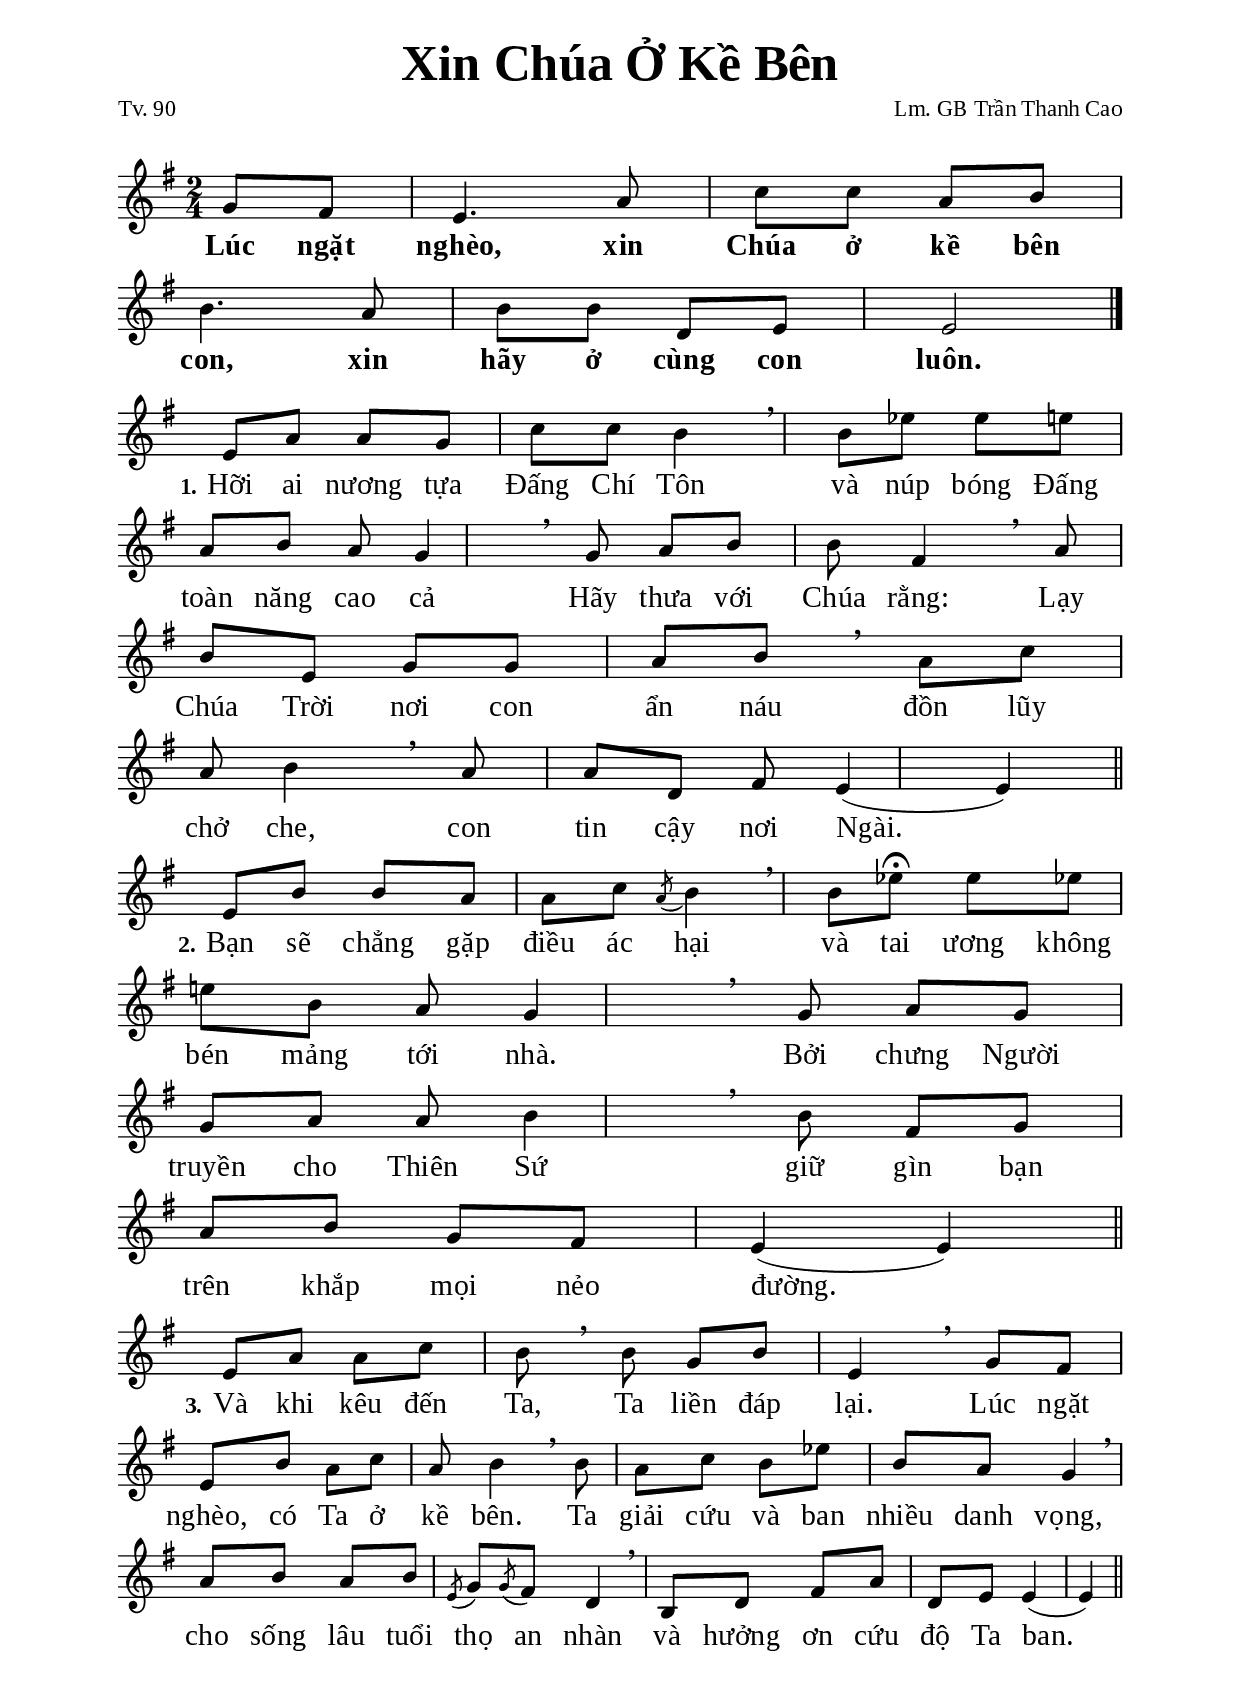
% Cài đặt chung
\version "2.22.1"
\include "english.ly"

\header {
  title = \markup { \fontsize #3 "Xin Chúa Ở Kề Bên" }
  poet = "Tv. 90"
  composer = "Lm. GB Trần Thanh Cao"
  arranger = " "
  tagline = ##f
}

\paper {
  #(set-paper-size "a4")
  top-margin = 10\mm
  bottom-margin = 10\mm
  left-margin = 20\mm
  right-margin = 20\mm
  indent = #0
  #(define fonts
    (make-pango-font-tree
      "Liberation Serif"
      "Liberation Serif"
      "Liberation Serif"
      (/ 20 20)))
  page-count = #1
}

% Nhạc điệp khúc
nhacDiepKhuc= \relative c'' {
  \partial 4 g8 fs |
  e4. a8 |
  c c a b |
  b4. a8 |
  b b d, e |
  e2 \bar "|."
}

% Nhạc phiên khúc
nhacPhienKhucMot = \relative c' {
  e8 a a g c c b4 \breathe
  b8 ef ef e! a, b a g4 \breathe
  g8 a b b fs4 \breathe
  a8 b e, g g a b \breathe
  a c a b4 \breathe
  a8 a d, fs e4 (e) \bar "||"
}

nhacPhienKhucHai = \relative c' {
  e8 b' b a a c \acciaccatura a8 b4 \breathe
  b8 ef \fermata ef ef! e! b a g4 \breathe
  g8 a g g a a b4 \breathe
  b8 fs g a b g fs e4 (e) \bar "||"
}

nhacPhienKhucBa = \relative c' {
  e8 a a c b \breathe
  b g b e,4 \breathe
  g8 fs e b' a c a b4 \breathe
  b8 a c b ef b a g4 \breathe
  a8 b a b \acciaccatura e, g \acciaccatura g fs d4 \breathe
  b8 d fs a d, e e4 (e) \bar "||"
}

% Lời điệp khúc
loiDiepKhuc = \lyricmode {
  Lúc ngặt nghèo, xin Chúa ở kề bên con,
  xin hãy ở cùng con luôn.
}

% Lời phiên khúc
loiPhienKhucMot = \lyricmode {
  \set stanza = #"1."
  Hỡi ai nương tựa Đấng Chí Tôn
  và núp bóng Đấng toàn năng cao cả
  Hãy thưa với Chúa rằng: Lạy Chúa Trời nơi con ẩn náu
  đồn lũy chở che, con tin cậy nơi Ngài.
}

loiPhienKhucHai = \lyricmode {
  \set stanza = #"2."
  Bạn sẽ chẳng gặp điều ác hại
  và tai ương không bén mảng tới nhà.
  Bởi chưng Người truyền cho Thiên Sứ giữ gìn bạn
  trên khắp mọi nẻo đường.
}

loiPhienKhucBa = \lyricmode {
  \set stanza = #"3."
  Và khi kêu đến Ta, Ta liền đáp lại.
  Lúc ngặt nghèo, có Ta ở kề bên.
  Ta giải cứu và ban nhiều danh vọng,
  cho sống lâu tuổi thọ an nhàn
  và hưởng ơn cứu độ Ta ban.
}


% Dàn trang
\score {
  \new ChoirStaff <<
    \new Staff = diepKhuc \with {
        \consists "Merge_rests_engraver"
        %\magnifyStaff #(magstep +1)
      }
      <<
      \new Voice = beSop {
        \key g \major \time 2/4 \nhacDiepKhuc
      }
    >>
    \new Lyrics \lyricsto beSop \loiDiepKhuc
  >>
  \layout {
    \override Lyrics.LyricText.font-series = #'bold
    \override Lyrics.LyricText.font-size = #+2.5
    \override Lyrics.LyricSpace.minimum-distance = #4.0
    \override Score.BarNumber.break-visibility = ##(#f #f #f)
    \override Score.SpacingSpanner.uniform-stretching = ##t
  }
}

\score {
  \new ChoirStaff <<
    \new Staff = phienKhuc \with {
        %\magnifyStaff #(magstep +1)
      }
      <<
      \new Voice = beSop {
        \key g \major \time 2/4 \nhacPhienKhucMot
      }
    >>
    \new Lyrics \lyricsto beSop \loiPhienKhucMot
  >>
  \layout {
    \override Staff.TimeSignature.transparent = ##t
    \override Lyrics.LyricText.font-size = #+2.5
    \override Lyrics.LyricSpace.minimum-distance = #2.0
    \override Score.BarNumber.break-visibility = ##(#f #f #f)
    \override Score.SpacingSpanner.uniform-stretching = ##t
    \set Score.barAlways = ##t
    \set Score.defaultBarType = ""
  } 
}

\score {
  \new ChoirStaff <<
    \new Staff = phienKhuc \with {
        %\magnifyStaff #(magstep +1)
      }
      <<
      \new Voice = beSop {
        \key g \major \time 2/4 \nhacPhienKhucHai
      }
    >>
    \new Lyrics \lyricsto beSop \loiPhienKhucHai
  >>
  \layout {
    \override Staff.TimeSignature.transparent = ##t
    \override Lyrics.LyricText.font-size = #+2.5
    \override Lyrics.LyricSpace.minimum-distance = #3.0
    \override Score.BarNumber.break-visibility = ##(#f #f #f)
    \override Score.SpacingSpanner.uniform-stretching = ##t
    \set Score.barAlways = ##t
    \set Score.defaultBarType = ""
  } 
}

\score {
  \new ChoirStaff <<
    \new Staff = phienKhuc \with {
        %\magnifyStaff #(magstep +1)
      }
      <<
      \new Voice = beSop {
        \key g \major \time 2/4 \nhacPhienKhucBa
      }
    >>
    \new Lyrics \lyricsto beSop \loiPhienKhucBa
  >>
  \layout {
    \override Staff.TimeSignature.transparent = ##t
    \override Lyrics.LyricText.font-size = #+2.5
    \override Lyrics.LyricSpace.minimum-distance = #2.0
    \override Score.BarNumber.break-visibility = ##(#f #f #f)
    \override Score.SpacingSpanner.uniform-stretching = ##t
    \set Score.barAlways = ##t
    \set Score.defaultBarType = ""
  } 
}
